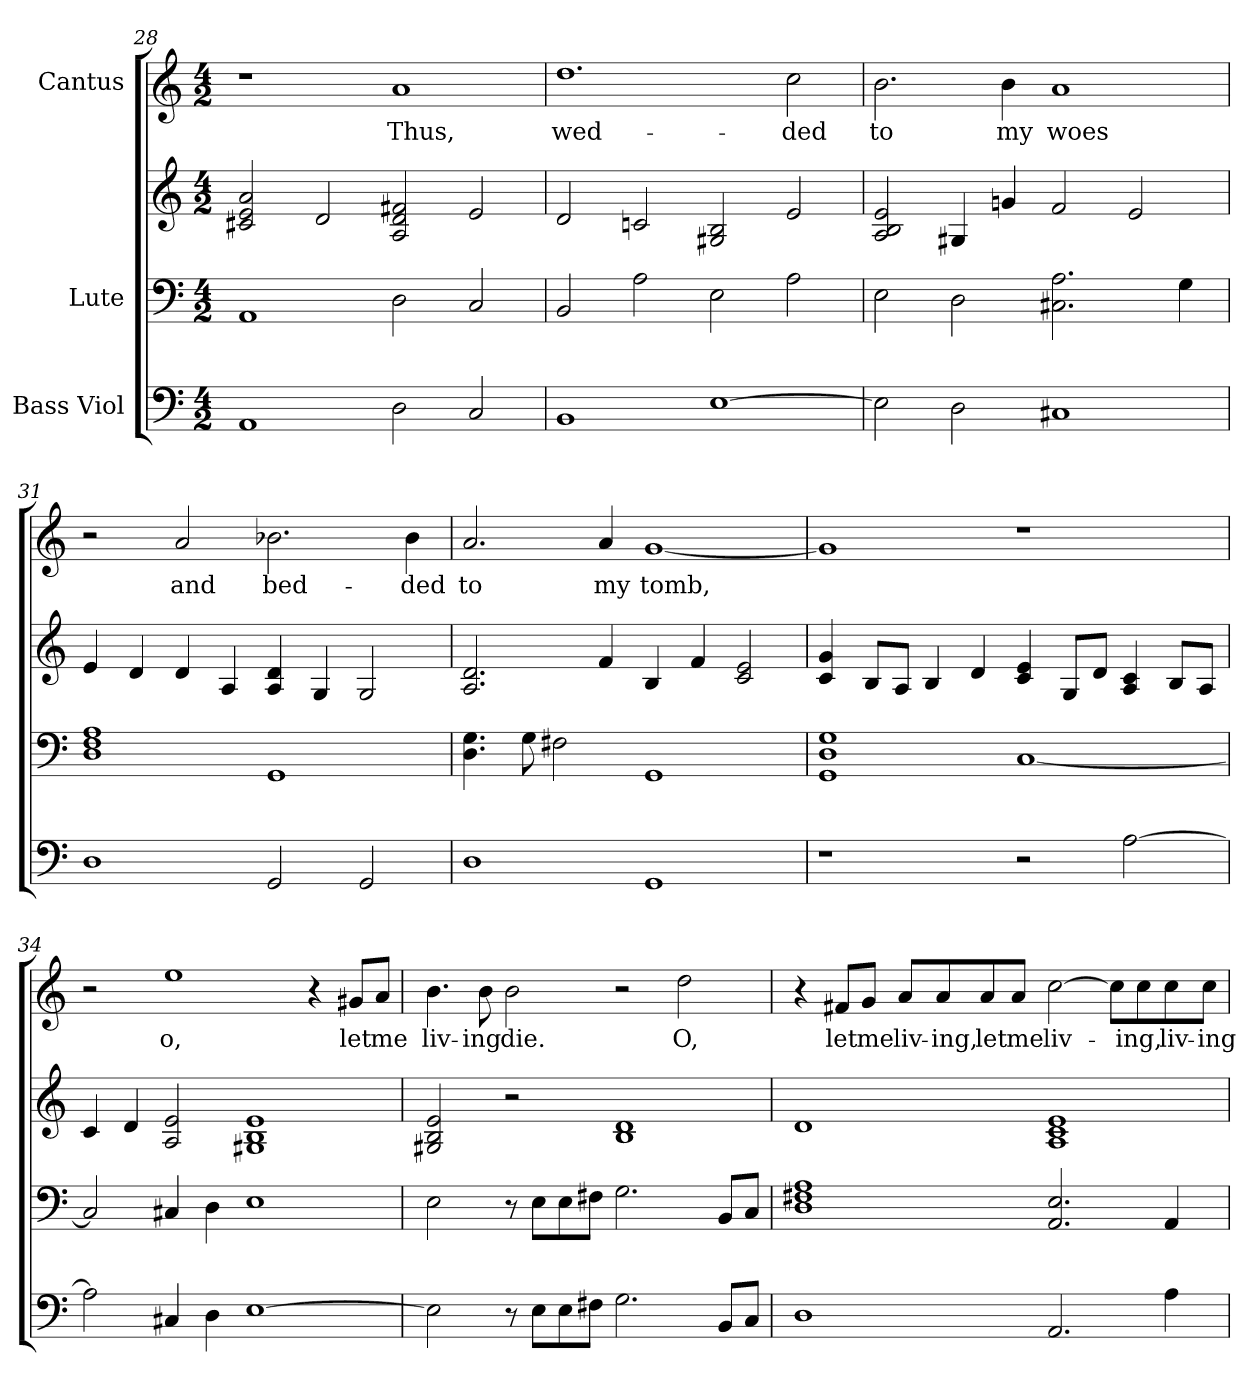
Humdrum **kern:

**kern	**kern	**kern	**kern	**text
*part3	*part2	*part2	*part1	*part1
*staff4	*staff3	*staff2	*staff1	*staff1
*I"Bass Viol	*I"Lute	*	*I"Cantus	*
*clefF4	*clefF4	*clefG2	*clefG2	*
*k[]	*k[]	*k[]	*k[]	*
*C:	*C:	*C:	*C:	*
*M4/2	*M4/2	*M4/2	*M4/2	*
=28	=28	=28	=28	=28
1AA	1AA	2c#X/ 2e/ 2a/	1r	.
.	.	2d/	.	.
2D\	2D\	2A/ 2d/ 2f#X/	1a	Thus,
2C/	2C/	2e/	.	.
!!LO:PB:g=z
=29	=29	=29	=29	=29
1BB	2BB/	2d/	1.dd	wed-
.	2A\	2cn/	.	.
[1E	2E\	2G#X/ 2B/	.	.
.	2A\	2e/	2cc\	-ded
=30	=30	=30	=30	=30
2E\]	2E\	2A/ 2B/ 2e/	2.b\	to
2D\	2D\	4G#X/	.	.
.	.	4gn/	4b\	my
1C#X	2.C#X\ 2.A\	2f/	1a	woes
.	.	2e/	.	.
.	4G\	.	.	.
=31	=31	=31	=31	=31
1D	1D 1F 1A	4e/	2r	.
.	.	4d/	.	.
.	.	4d/	2a/	and
.	.	4A/	.	.
2GG/	1GG	4A/ 4d/	2.b-X\	bed-
.	.	4G/	.	.
2GG/	.	2G/	.	.
.	.	.	4b-\	-ded
!!LO:LB:g=z
=32	=32	=32	=32	=32
1D	4.D\ 4.G\	2.A/ 2.d/	2.a/	to
.	8G\	.	.	.
.	2F#X\	.	.	.
.	.	4f/	4a/	my
1GG	1GG	4B/	[1g	tomb,
.	.	4f/	.	.
.	.	2c/ 2e/	.	.
=33	=33	=33	=33	=33
1r	1GG 1D 1G	4c/ 4g/	1g]	.
.	.	8B/L	.	.
.	.	8A/J	.	.
.	.	4B/	.	.
.	.	4d/	.	.
2r	[1C	4c/ 4e/	1r	.
.	.	8G/L	.	.
.	.	8d/J	.	.
[2A\	.	4A/ 4c/	.	.
.	.	8B/L	.	.
.	.	8A/J	.	.
=34	=34	=34	=34	=34
2A\]	2C/]	4c/	2r	.
.	.	4d/	.	.
4C#X/	4C#X/	2A/ 2e/	1ee	o,
4D\	4D\	.	.	.
[1E	1E	1G#X 1B 1e	.	.
.	.	.	4r	.
.	.	.	8g#X/L	let
.	.	.	8a/J	me
!!LO:PB:g=z
=35	=35	=35	=35	=35
2E\]	2E\	2G#X/ 2B/ 2e/	4.b\	liv-
.	.	.	8b\	-ing
8r	8r	2r	2b\	die.
8E\L	8E\L	.	.	.
8E\	8E\	.	.	.
8F#X\J	8F#X\J	.	.	.
2.G\	2.G\	1B 1d	2r	.
.	.	.	2dd\	O,
8BB/L	8BB/L	.	.	.
8C/J	8C/J	.	.	.
=36	=36	=36	=36	=36
1D	1D 1F#X 1A	1d	4r	.
.	.	.	8f#X/L	let
.	.	.	8g/J	me
.	.	.	8a/L	liv-
.	.	.	8a/	-ing,
.	.	.	8a/	let
.	.	.	8a/J	me
2.AA/	2.AA/ 2.E/	1A 1c 1e	[2cc\	liv-
.	.	.	8cc\L]	.
.	.	.	8cc\	-ing,
4A\	4AA/	.	8cc\	liv-
.	.	.	8cc\J	-ing
=	=	=	=	=
*-	*-	*-	*-	*-
